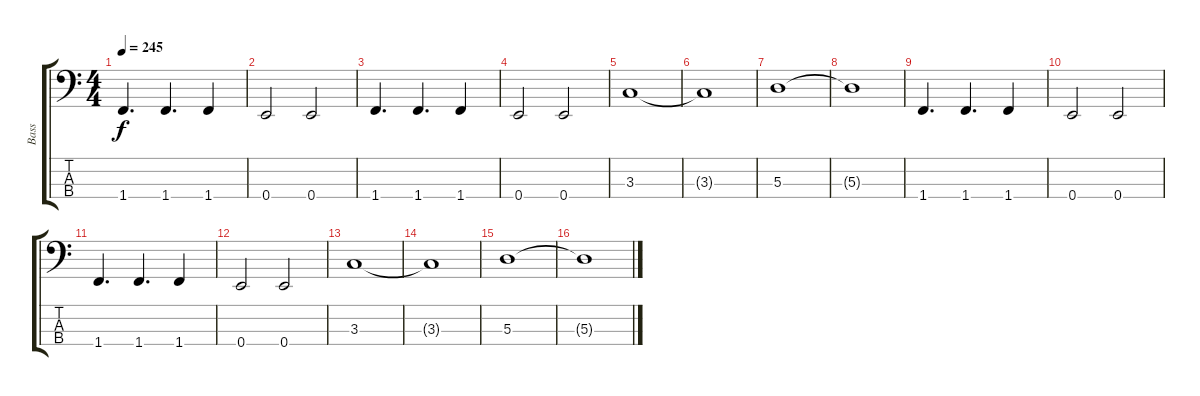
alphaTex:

\track ("Bass" "Bass") {instrument electricbassfinger}
\staff {score tabs}
\tuning (G2 D2 A1 E1) {hide}
\ts (4 4)
\tempo 245
\clef f4
\ks c
1.4.4{d dy f} 1.4.4{d} 1.4.4 |
0.4.2 0.4.2 |
1.4.4{d} 1.4.4{d} 1.4.4 |
0.4.2 0.4.2 |
3.3.1 |
3.3{t}.1 |
5.3.1 |
5.3{t}.1 |
1.4.4{d} 1.4.4{d} 1.4.4 |
0.4.2 0.4.2 |
1.4.4{d} 1.4.4{d} 1.4.4 |
0.4.2 0.4.2 |
3.3.1 |
3.3{t}.1 |
5.3.1 |
5.3{t}.1
